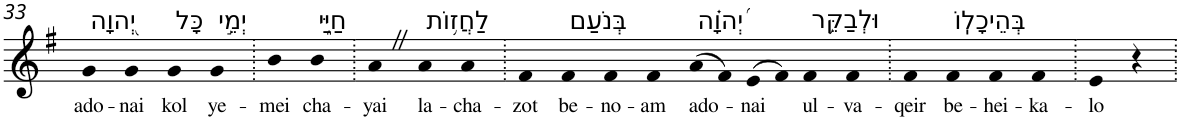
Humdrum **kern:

**kern	**text
*part1	*part1
*staff1	*staff1
*I"Piano	*
*I'Pno	*
!!LO:PB:g=z
*clefG2	*
*k[f#]	*
*G:	*
=33	=33
!LO:TX:a:t=יְ֭הוָה	!
!	!LO:LY:b
4g	ado-
!	!LO:LY:b
4g	-nai
!LO:TX:a:t=כָּל	!
!	!LO:LY:b
4g	kol
!LO:TX:a:t=יְמֵ֣י	!
!	!LO:LY:b
4g	ye-
=34.	=34.
!	!LO:LY:b
4b	-mei
!LO:TX:a:t=חַיַּ֑י	!
!	!LO:LY:b
4b	cha-
=35.	=35.
!	!LO:LY:b
4aZ	-yai
!LO:TX:a:t=לַחֲז֥וֹת	!
!	!LO:LY:b
4a	la-
!	!LO:LY:b
4a	-cha-
=36.	=36.
!	!LO:LY:b
4f#	-zot
!LO:TX:a:t=בְּנֹעַם	!
!	!LO:LY:b
4f#	be-
!	!LO:LY:b
4f#	-no-
!	!LO:LY:b
4f#	-am
!LO:TX:a:t=יְ֝הוָ֗ה	!
!	!LO:LY:b
(>8a	ado-
8f#)	.
!	!LO:LY:b
(>8e	-nai
8f#)	.
!LO:TX:a:t=וּלְבַקֵּ֥ר	!
!	!LO:LY:b
4f#	ul-
!	!LO:LY:b
4f#	-va-
=37.	=37.
!	!LO:LY:b
4f#	-qeir
!LO:TX:a:t=בְּהֵיכָלֽוֹ	!
!	!LO:LY:b
4f#	be-
!	!LO:LY:b
4f#	-hei-
!	!LO:LY:b
4f#	-ka-
=38.	=38.
!	!LO:LY:b
4e	-lo
4r	.
=.	=.
*-	*-
